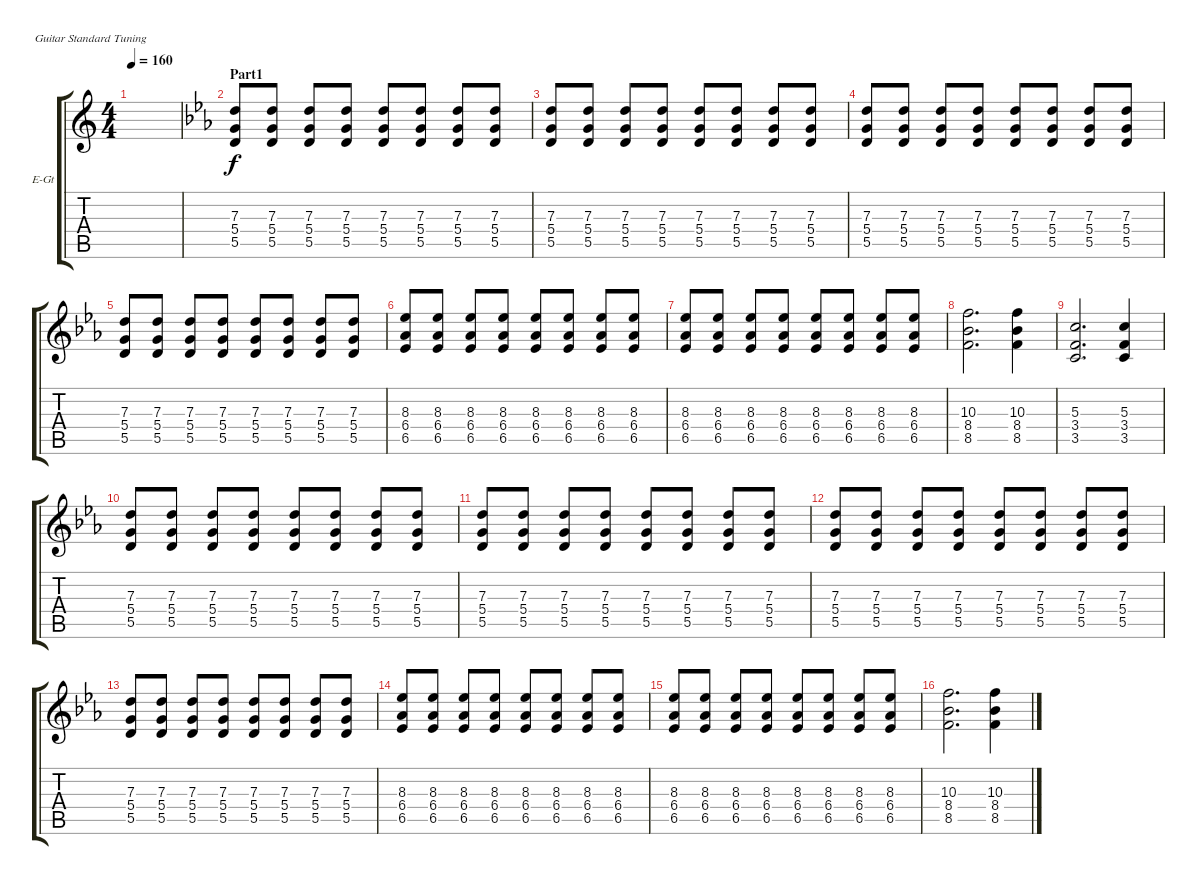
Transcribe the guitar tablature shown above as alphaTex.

\defaultSystemsLayout 4
\bracketExtendMode groupsimilarinstruments
\firstSystemTrackNameOrientation horizontal
\otherSystemsTrackNameOrientation horizontal
\track ("Electric Guitar" "E-Gt") {instrument distortionguitar}
\staff {score tabs}
\tuning (E4 B3 G3 D3 A2 E2)
\ts (4 4)
\tempo 160
\clef g2
\ks c
|
\section ("" "Part1")
\ks cminor
(5.5 5.4 7.3).8 (5.5 5.4 7.3).8 (5.5 5.4 7.3).8 (5.5 5.4 7.3).8 (5.5 5.4 7.3).8 (5.5 5.4 7.3).8 (5.5 5.4 7.3).8 (5.5 5.4 7.3).8 |
(5.5 5.4 7.3).8 (5.5 5.4 7.3).8 (5.5 5.4 7.3).8 (5.5 5.4 7.3).8 (5.5 5.4 7.3).8 (5.5 5.4 7.3).8 (5.5 5.4 7.3).8 (5.5 5.4 7.3).8 |
(5.5 5.4 7.3).8 (5.5 5.4 7.3).8 (5.5 5.4 7.3).8 (5.5 5.4 7.3).8 (5.5 5.4 7.3).8 (5.5 5.4 7.3).8 (5.5 5.4 7.3).8 (5.5 5.4 7.3).8 |
(5.5 5.4 7.3).8 (5.5 5.4 7.3).8 (5.5 5.4 7.3).8 (5.5 5.4 7.3).8 (5.5 5.4 7.3).8 (5.5 5.4 7.3).8 (5.5 5.4 7.3).8 (5.5 5.4 7.3).8 |
(6.5 6.4 8.3).8 (6.5 6.4 8.3).8 (6.5 6.4 8.3).8 (6.5 6.4 8.3).8 (6.5 6.4 8.3).8 (6.5 6.4 8.3).8 (6.5 6.4 8.3).8 (6.5 6.4 8.3).8 |
(6.5 6.4 8.3).8 (6.5 6.4 8.3).8 (6.5 6.4 8.3).8 (6.5 6.4 8.3).8 (6.5 6.4 8.3).8 (6.5 6.4 8.3).8 (6.5 6.4 8.3).8 (6.5 6.4 8.3).8 |
(8.5 8.4 10.3).2{d} (8.5 8.4 10.3).4 |
(3.5 3.4 5.3).2{d} (3.5 3.4 5.3).4 |
\section ("" "")
(5.5 5.4 7.3).8 (5.5 5.4 7.3).8 (5.5 5.4 7.3).8 (5.5 5.4 7.3).8 (5.5 5.4 7.3).8 (5.5 5.4 7.3).8 (5.5 5.4 7.3).8 (5.5 5.4 7.3).8 |
(5.5 5.4 7.3).8 (5.5 5.4 7.3).8 (5.5 5.4 7.3).8 (5.5 5.4 7.3).8 (5.5 5.4 7.3).8 (5.5 5.4 7.3).8 (5.5 5.4 7.3).8 (5.5 5.4 7.3).8 |
(5.5 5.4 7.3).8 (5.5 5.4 7.3).8 (5.5 5.4 7.3).8 (5.5 5.4 7.3).8 (5.5 5.4 7.3).8 (5.5 5.4 7.3).8 (5.5 5.4 7.3).8 (5.5 5.4 7.3).8 |
(5.5 5.4 7.3).8 (5.5 5.4 7.3).8 (5.5 5.4 7.3).8 (5.5 5.4 7.3).8 (5.5 5.4 7.3).8 (5.5 5.4 7.3).8 (5.5 5.4 7.3).8 (5.5 5.4 7.3).8 |
(6.5 6.4 8.3).8 (6.5 6.4 8.3).8 (6.5 6.4 8.3).8 (6.5 6.4 8.3).8 (6.5 6.4 8.3).8 (6.5 6.4 8.3).8 (6.5 6.4 8.3).8 (6.5 6.4 8.3).8 |
(6.5 6.4 8.3).8 (6.5 6.4 8.3).8 (6.5 6.4 8.3).8 (6.5 6.4 8.3).8 (6.5 6.4 8.3).8 (6.5 6.4 8.3).8 (6.5 6.4 8.3).8 (6.5 6.4 8.3).8 |
(8.5 8.4 10.3).2{d} (8.5 8.4 10.3).4
